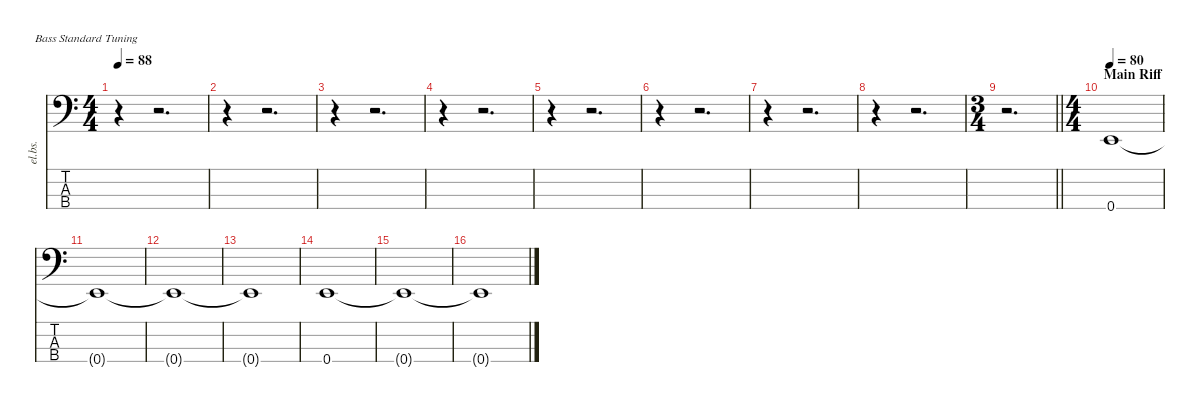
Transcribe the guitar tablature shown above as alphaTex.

\defaultSystemsLayout 4
\hideDynamics
\bracketExtendMode nobrackets
\otherSystemsTrackNameOrientation horizontal
\track ("Bass" "el.bs.") {instrument electricbassfinger}
\staff {score tabs}
\tuning (G2 D2 A1 E1)
\ts (4 4)
\tempo 88
\clef f4
\ks c
r.4{dy f beam Down} r.2{d beam Down} |
r.4{beam Down} r.2{d beam Down} |
r.4{beam Down} r.2{d beam Down} |
r.4{beam Down} r.2{d beam Down} |
r.4{beam Down} r.2{d beam Down} |
r.4{beam Down} r.2{d beam Down} |
r.4{beam Down} r.2{d beam Down} |
r.4{beam Down} r.2{d beam Down} |
\ts (3 4)
\beaming (8 2 2 2)
\barLineRight lightlight
r.2{d beam Down} |
\ts (4 4)
\beaming (8 2 2 2 2)
\section ("" "Main Riff")
\tempo 80
0.4.1{beam Up} |
0.4{t}.1{beam Up} |
0.4{t}.1{beam Up} |
0.4{t}.1{beam Up} |
0.4.1{beam Up} |
0.4{t}.1{beam Up} |
0.4{t}.1{beam Up}
